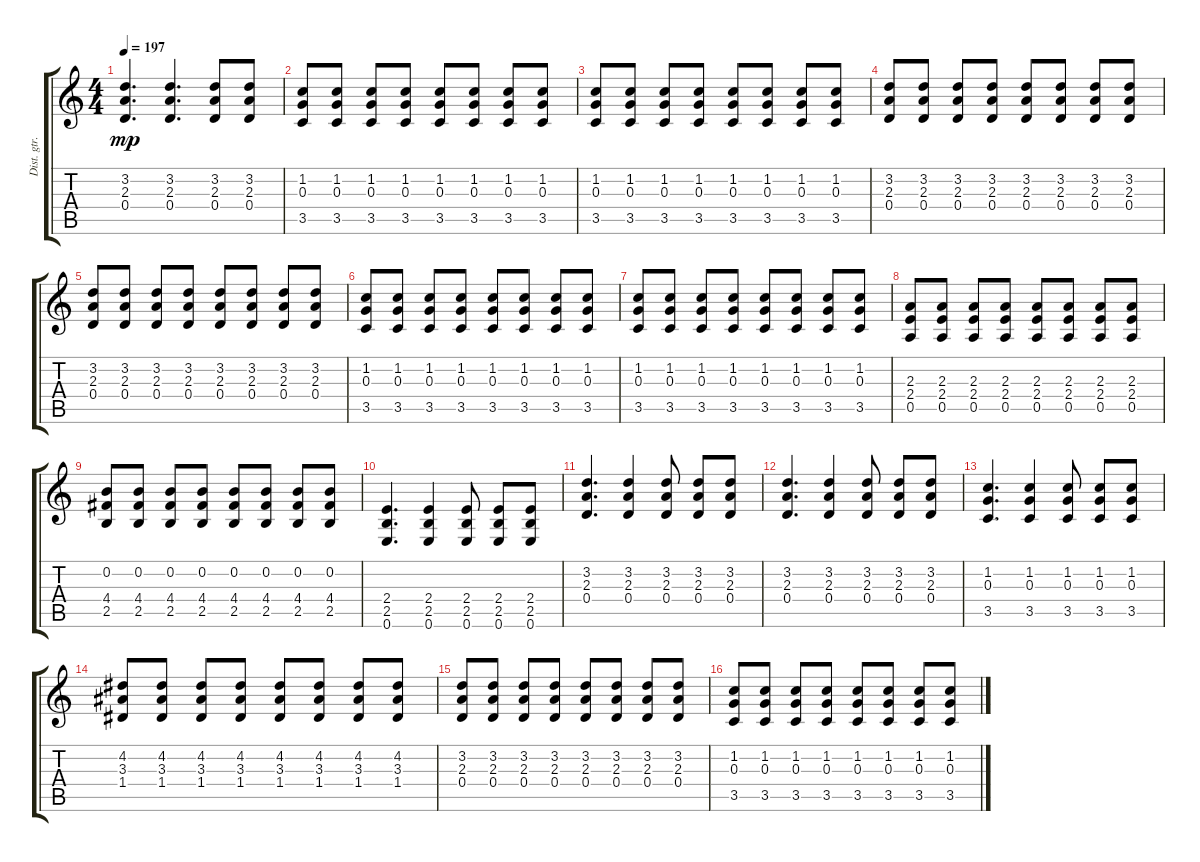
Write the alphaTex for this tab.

\track ("Dist. gtr." "Dist. gtr.") {instrument distortionguitar}
\staff {score tabs}
\tuning (E4 B3 G3 D3 A2 E2) {hide}
\ts (4 4)
\tempo 197
\clef g2
\ks c
(3.2 2.3 0.4).4{d dy mp} (3.2 2.3 0.4).4{d} (3.2 2.3 0.4).8 (3.2 2.3 0.4).8 |
(1.2 0.3 3.5).8 (1.2 0.3 3.5).8 (1.2 0.3 3.5).8 (1.2 0.3 3.5).8 (1.2 0.3 3.5).8 (1.2 0.3 3.5).8 (1.2 0.3 3.5).8 (1.2 0.3 3.5).8 |
(1.2 0.3 3.5).8 (1.2 0.3 3.5).8 (1.2 0.3 3.5).8 (1.2 0.3 3.5).8 (1.2 0.3 3.5).8 (1.2 0.3 3.5).8 (1.2 0.3 3.5).8 (1.2 0.3 3.5).8 |
(3.2 2.3 0.4).8 (3.2 2.3 0.4).8 (3.2 2.3 0.4).8 (3.2 2.3 0.4).8 (3.2 2.3 0.4).8 (3.2 2.3 0.4).8 (3.2 2.3 0.4).8 (3.2 2.3 0.4).8 |
(3.2 2.3 0.4).8 (3.2 2.3 0.4).8 (3.2 2.3 0.4).8 (3.2 2.3 0.4).8 (3.2 2.3 0.4).8 (3.2 2.3 0.4).8 (3.2 2.3 0.4).8 (3.2 2.3 0.4).8 |
(1.2 0.3 3.5).8 (1.2 0.3 3.5).8 (1.2 0.3 3.5).8 (1.2 0.3 3.5).8 (1.2 0.3 3.5).8 (1.2 0.3 3.5).8 (1.2 0.3 3.5).8 (1.2 0.3 3.5).8 |
(1.2 0.3 3.5).8 (1.2 0.3 3.5).8 (1.2 0.3 3.5).8 (1.2 0.3 3.5).8 (1.2 0.3 3.5).8 (1.2 0.3 3.5).8 (1.2 0.3 3.5).8 (1.2 0.3 3.5).8 |
(2.3 2.4 0.5).8 (2.3 2.4 0.5).8 (2.3 2.4 0.5).8 (2.3 2.4 0.5).8 (2.3 2.4 0.5).8 (2.3 2.4 0.5).8 (2.3 2.4 0.5).8 (2.3 2.4 0.5).8 |
(0.2 4.4 2.5).8 (0.2 4.4 2.5).8 (0.2 4.4 2.5).8 (0.2 4.4 2.5).8 (0.2 4.4 2.5).8 (0.2 4.4 2.5).8 (0.2 4.4 2.5).8 (0.2 4.4 2.5).8 |
(2.4 2.5 0.6).4{d} (2.4 2.5 0.6).4 (2.4 2.5 0.6).8 (2.4 2.5 0.6).8 (2.4 2.5 0.6).8 |
(3.2 2.3 0.4).4{d} (3.2 2.3 0.4).4 (3.2 2.3 0.4).8 (3.2 2.3 0.4).8 (3.2 2.3 0.4).8 |
(3.2 2.3 0.4).4{d} (3.2 2.3 0.4).4 (3.2 2.3 0.4).8 (3.2 2.3 0.4).8 (3.2 2.3 0.4).8 |
(1.2 0.3 3.5).4{d} (1.2 0.3 3.5).4 (1.2 0.3 3.5).8 (1.2 0.3 3.5).8 (1.2 0.3 3.5).8 |
(4.2 3.3 1.4).8 (4.2 3.3 1.4).8 (4.2 3.3 1.4).8 (4.2 3.3 1.4).8 (4.2 3.3 1.4).8 (4.2 3.3 1.4).8 (4.2 3.3 1.4).8 (4.2 3.3 1.4).8 |
(3.2 2.3 0.4).8 (3.2 2.3 0.4).8 (3.2 2.3 0.4).8 (3.2 2.3 0.4).8 (3.2 2.3 0.4).8 (3.2 2.3 0.4).8 (3.2 2.3 0.4).8 (3.2 2.3 0.4).8 |
(1.2 0.3 3.5).8 (1.2 0.3 3.5).8 (1.2 0.3 3.5).8 (1.2 0.3 3.5).8 (1.2 0.3 3.5).8 (1.2 0.3 3.5).8 (1.2 0.3 3.5).8 (1.2 0.3 3.5).8
